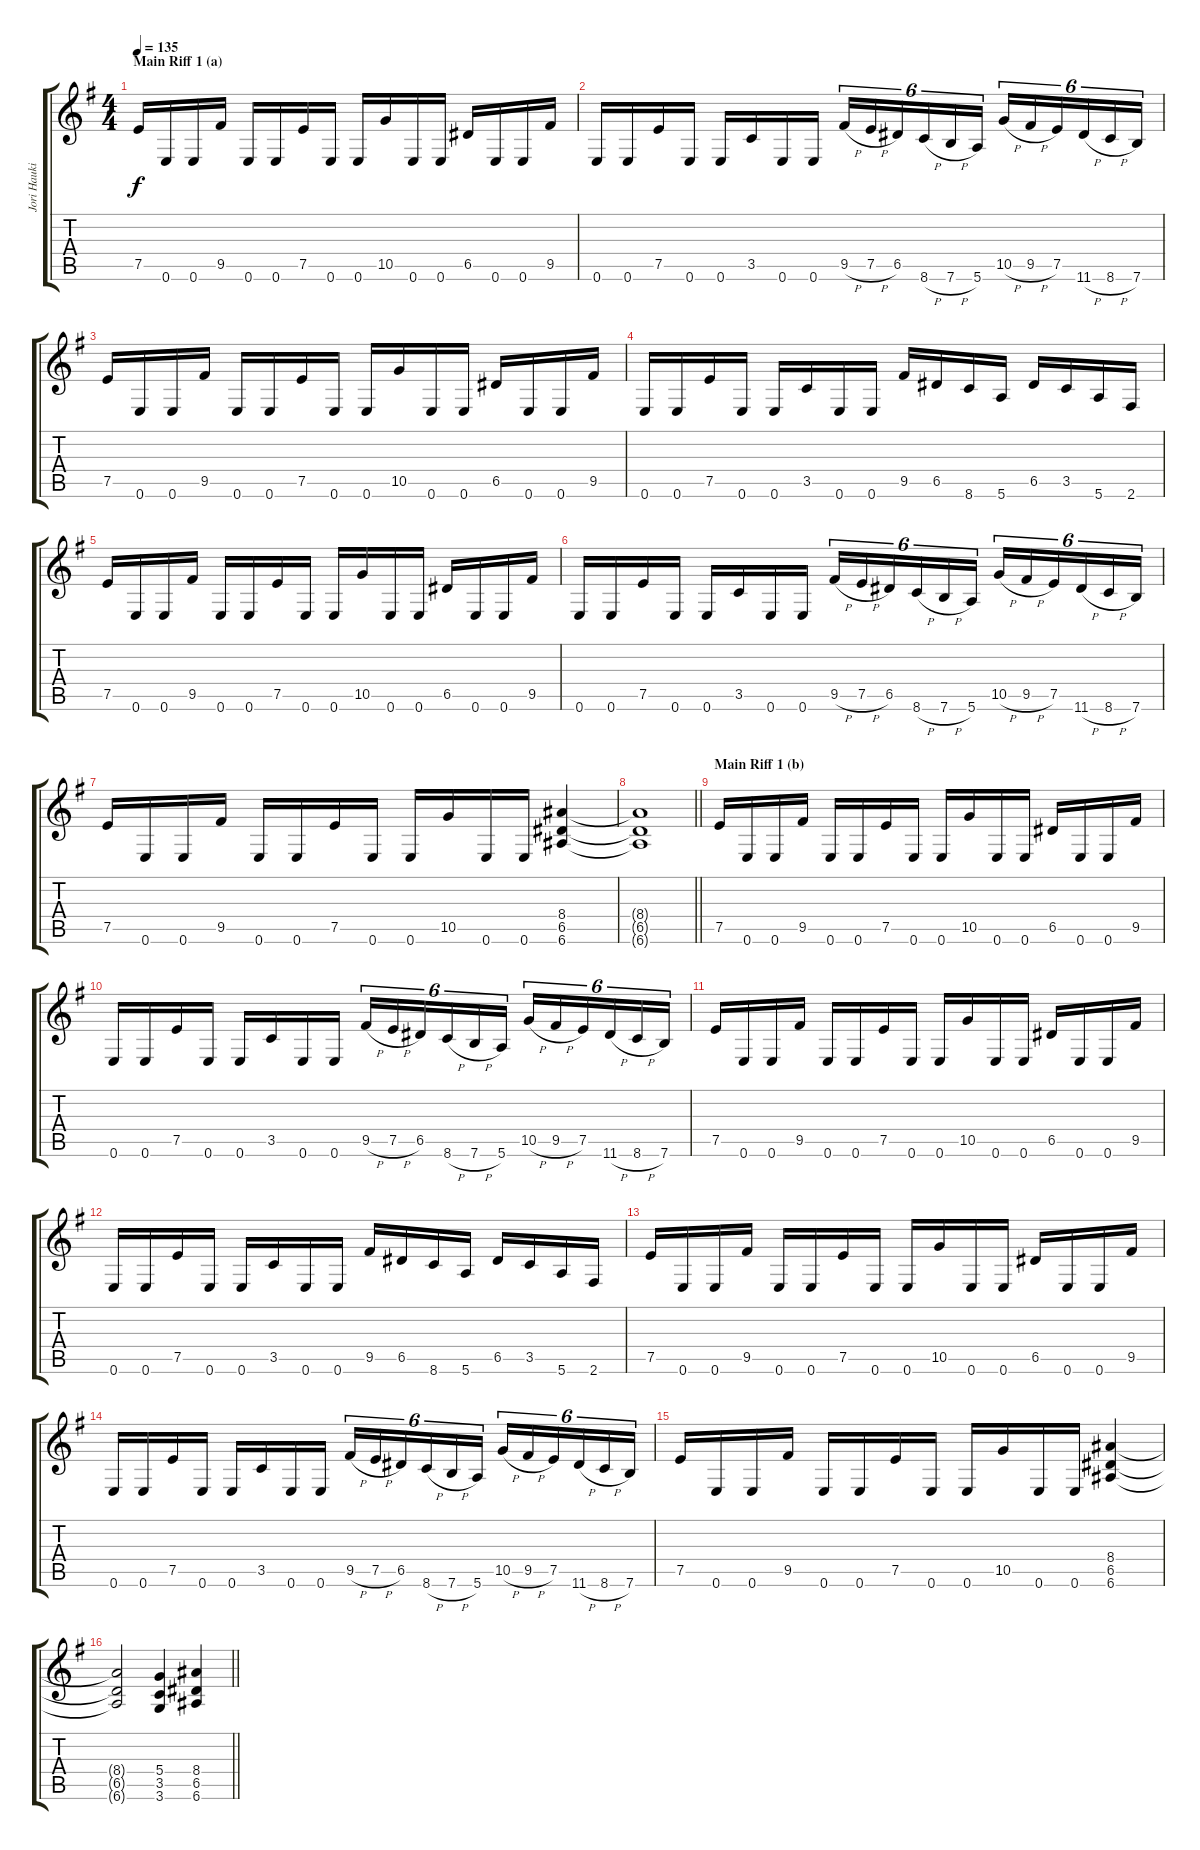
\track ("Jori Haukio (guitar)" "Jori Hauki") {instrument distortionguitar}
\staff {score tabs}
\tuning (E4 B3 G3 D3 A2 E2) {hide}
\ts (4 4)
\section ("" "Main Riff 1 (a)")
\tempo 135
\clef g2
\ks eminor
7.5.16{dy f instrument distortionguitar} 0.6.16 0.6.16 9.5.16 0.6.16 0.6.16 7.5.16 0.6.16 0.6.16 10.5.16 0.6.16 0.6.16 6.5.16 0.6.16 0.6.16 9.5.16 |
0.6.16 0.6.16 7.5.16 0.6.16 0.6.16 3.5.16 0.6.16 0.6.16 9.5{h}.16{tu (6 4)} 7.5{h}.16{tu (6 4)} 6.5.16{tu (6 4)} 8.6{h}.16{tu (6 4)} 7.6{h}.16{tu (6 4)} 5.6.16{tu (6 4)} 10.5{h}.16{tu (6 4)} 9.5{h}.16{tu (6 4)} 7.5.16{tu (6 4)} 11.6{h}.16{tu (6 4)} 8.6{h}.16{tu (6 4)} 7.6.16{tu (6 4)} |
7.5.16 0.6.16 0.6.16 9.5.16 0.6.16 0.6.16 7.5.16 0.6.16 0.6.16 10.5.16 0.6.16 0.6.16 6.5.16 0.6.16 0.6.16 9.5.16 |
0.6.16 0.6.16 7.5.16 0.6.16 0.6.16 3.5.16 0.6.16 0.6.16 9.5.16 6.5.16 8.6.16 5.6.16 6.5.16 3.5.16 5.6.16 2.6.16 |
7.5.16 0.6.16 0.6.16 9.5.16 0.6.16 0.6.16 7.5.16 0.6.16 0.6.16 10.5.16 0.6.16 0.6.16 6.5.16 0.6.16 0.6.16 9.5.16 |
0.6.16 0.6.16 7.5.16 0.6.16 0.6.16 3.5.16 0.6.16 0.6.16 9.5{h}.16{tu (6 4)} 7.5{h}.16{tu (6 4)} 6.5.16{tu (6 4)} 8.6{h}.16{tu (6 4)} 7.6{h}.16{tu (6 4)} 5.6.16{tu (6 4)} 10.5{h}.16{tu (6 4)} 9.5{h}.16{tu (6 4)} 7.5.16{tu (6 4)} 11.6{h}.16{tu (6 4)} 8.6{h}.16{tu (6 4)} 7.6.16{tu (6 4)} |
7.5.16 0.6.16 0.6.16 9.5.16 0.6.16 0.6.16 7.5.16 0.6.16 0.6.16 10.5.16 0.6.16 0.6.16 (8.4 6.5 6.6).4 |
\barLineRight lightlight
(8.4{t} 6.5{t} 6.6{t}).1 |
\section ("" "Main Riff 1 (b)")
7.5.16 0.6.16 0.6.16 9.5.16 0.6.16 0.6.16 7.5.16 0.6.16 0.6.16 10.5.16 0.6.16 0.6.16 6.5.16 0.6.16 0.6.16 9.5.16 |
0.6.16 0.6.16 7.5.16 0.6.16 0.6.16 3.5.16 0.6.16 0.6.16 9.5{h}.16{tu (6 4)} 7.5{h}.16{tu (6 4)} 6.5.16{tu (6 4)} 8.6{h}.16{tu (6 4)} 7.6{h}.16{tu (6 4)} 5.6.16{tu (6 4)} 10.5{h}.16{tu (6 4)} 9.5{h}.16{tu (6 4)} 7.5.16{tu (6 4)} 11.6{h}.16{tu (6 4)} 8.6{h}.16{tu (6 4)} 7.6.16{tu (6 4)} |
7.5.16 0.6.16 0.6.16 9.5.16 0.6.16 0.6.16 7.5.16 0.6.16 0.6.16 10.5.16 0.6.16 0.6.16 6.5.16 0.6.16 0.6.16 9.5.16 |
0.6.16 0.6.16 7.5.16 0.6.16 0.6.16 3.5.16 0.6.16 0.6.16 9.5.16 6.5.16 8.6.16 5.6.16 6.5.16 3.5.16 5.6.16 2.6.16 |
7.5.16 0.6.16 0.6.16 9.5.16 0.6.16 0.6.16 7.5.16 0.6.16 0.6.16 10.5.16 0.6.16 0.6.16 6.5.16 0.6.16 0.6.16 9.5.16 |
0.6.16 0.6.16 7.5.16 0.6.16 0.6.16 3.5.16 0.6.16 0.6.16 9.5{h}.16{tu (6 4)} 7.5{h}.16{tu (6 4)} 6.5.16{tu (6 4)} 8.6{h}.16{tu (6 4)} 7.6{h}.16{tu (6 4)} 5.6.16{tu (6 4)} 10.5{h}.16{tu (6 4)} 9.5{h}.16{tu (6 4)} 7.5.16{tu (6 4)} 11.6{h}.16{tu (6 4)} 8.6{h}.16{tu (6 4)} 7.6.16{tu (6 4)} |
7.5.16 0.6.16 0.6.16 9.5.16 0.6.16 0.6.16 7.5.16 0.6.16 0.6.16 10.5.16 0.6.16 0.6.16 (8.4 6.5 6.6).4 |
\barLineRight lightlight
(8.4{t} 6.5{t} 6.6{t}).2 (5.4 3.5 3.6).4 (8.4 6.5 6.6).4
